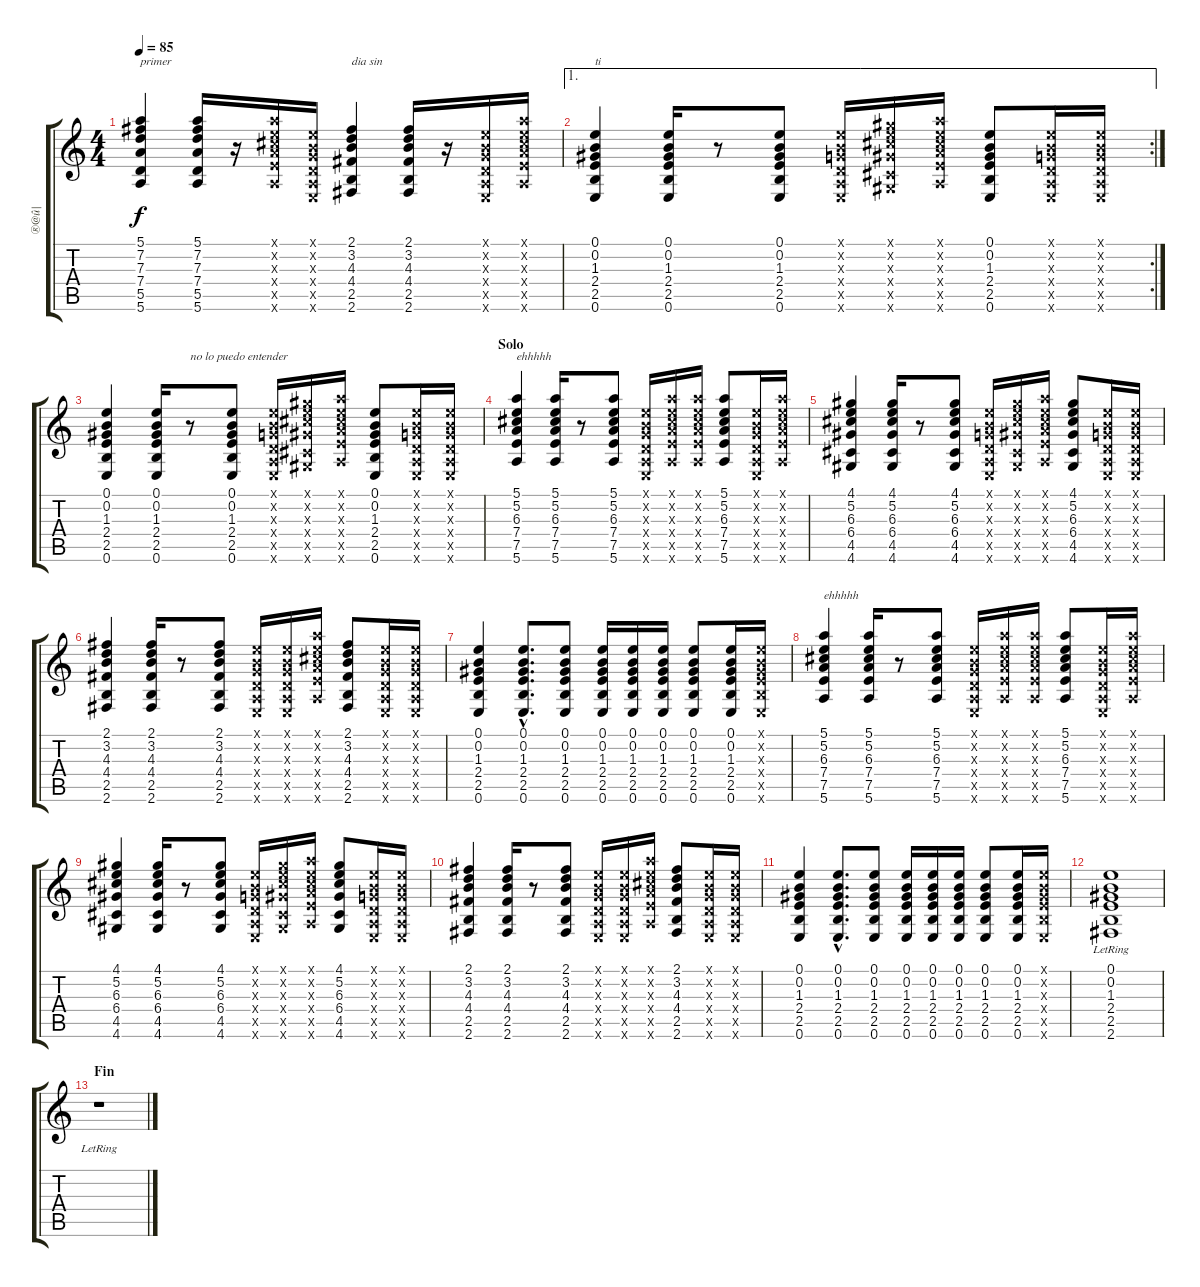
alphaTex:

\track ("®@û|" "®@û|") {instrument acousticguitarnylon}
\staff {score tabs}
\tuning (E4 B3 G3 D3 A2 E2) {hide}
\ts (4 4)
\tempo 85
\clef g2
\ks c
(5.1 7.2 7.3 7.4 5.5 5.6).4{txt "primer" dy f} (5.1 7.2 7.3 7.4 5.5 5.6).16 r.16 (5.1{x} 5.2{x} 6.3{x} 7.4{x} 7.5{x} 5.6{x}).16 (0.1{x} 0.2{x} 0.3{x} 0.4{x} 0.5{x} 0.6{x}).16 (2.1 3.2 4.3 4.4 2.5 2.6).4{txt "dia sin"} (2.1 3.2 4.3 4.4 2.5 2.6).16 r.16 (0.1{x} 0.2{x} 0.3{x} 0.4{x} 0.5{x} 0.6{x}).16 (5.1{x} 5.2{x} 6.3{x} 7.4{x} 7.5{x} 5.6{x}).16 |
\ae 1
\rc 2
(0.1 0.2 1.3 2.4 2.5 0.6).4{txt "ti"} (0.1 0.2 1.3 2.4 2.5 0.6).16 r.8 (0.1 0.2 1.3 2.4 2.5 0.6).8 (0.1{x} 0.2{x} 0.3{x} 0.4{x} 0.5{x} 0.6{x}).16 (4.1{x} 5.2{x} 6.3{x} 6.4{x} 4.5{x} 4.6{x}).16 (5.1{x} 5.2{x} 6.3{x} 7.4{x} 7.5{x} 5.6{x}).16 (0.1 0.2 1.3 2.4 2.5 0.6).8 (0.1{x} 0.2{x} 0.3{x} 0.4{x} 0.5{x} 0.6{x}).16 (0.1{x} 0.2{x} 0.3{x} 0.4{x} 0.5{x} 0.6{x}).16 |
(0.1 0.2 1.3 2.4 2.5 0.6).4{txt "                            no lo puedo entender"} (0.1 0.2 1.3 2.4 2.5 0.6).16 r.8 (0.1 0.2 1.3 2.4 2.5 0.6).8 (0.1{x} 0.2{x} 0.3{x} 0.4{x} 0.5{x} 0.6{x}).16 (4.1{x} 5.2{x} 6.3{x} 6.4{x} 4.5{x} 4.6{x}).16 (5.1{x} 5.2{x} 6.3{x} 7.4{x} 7.5{x} 5.6{x}).16 (0.1 0.2 1.3 2.4 2.5 0.6).8 (0.1{x} 0.2{x} 0.3{x} 0.4{x} 0.5{x} 0.6{x}).16 (0.1{x} 0.2{x} 0.3{x} 0.4{x} 0.5{x} 0.6{x}).16 |
\section ("" "Solo")
(5.1 5.2 6.3 7.4 7.5 5.6).4{txt "ehhhhh" volume 10} (5.1 5.2 6.3 7.4 7.5 5.6).16 r.8 (5.1 5.2 6.3 7.4 7.5 5.6).8 (0.1{x} 0.2{x} 0.3{x} 0.4{x} 0.5{x} 0.6{x}).16 (5.1{x} 5.2{x} 6.3{x} 7.4{x} 7.5{x} 5.6{x}).16 (5.1{x} 5.2{x} 6.3{x} 7.4{x} 7.5{x} 5.6{x}).16 (5.1 5.2 6.3 7.4 7.5 5.6).8 (0.1{x} 0.2{x} 0.3{x} 0.4{x} 0.5{x} 0.6{x}).16 (5.1{x} 5.2{x} 6.3{x} 7.4{x} 7.5{x} 5.6{x}).16 |
(4.1 5.2 6.3 6.4 4.5 4.6).4 (4.1 5.2 6.3 6.4 4.5 4.6).16 r.8 (4.1 5.2 6.3 6.4 4.5 4.6).8 (0.1{x} 0.2{x} 0.3{x} 0.4{x} 0.5{x} 0.6{x}).16 (4.1{x} 5.2{x} 6.3{x} 6.4{x} 4.5{x} 4.6{x}).16 (5.1{x} 5.2{x} 6.3{x} 7.4{x} 7.5{x} 5.6{x}).16 (4.1 5.2 6.3 6.4 4.5 4.6).8 (0.1{x} 0.2{x} 0.3{x} 0.4{x} 0.5{x} 0.6{x}).16 (0.1{x} 0.2{x} 0.3{x} 0.4{x} 0.5{x} 0.6{x}).16 |
(2.1 3.2 4.3 4.4 2.5 2.6).4 (2.1 3.2 4.3 4.4 2.5 2.6).16 r.8 (2.1 3.2 4.3 4.4 2.5 2.6).8 (0.1{x} 0.2{x} 0.3{x} 0.4{x} 0.5{x} 0.6{x}).16 (0.1{x} 0.2{x} 0.3{x} 0.4{x} 0.5{x} 0.6{x}).16 (5.1{x} 5.2{x} 6.3{x} 7.4{x} 7.5{x} 5.6{x}).16 (2.1 3.2 4.3 4.4 2.5 2.6).8 (0.1{x} 0.2{x} 0.3{x} 0.4{x} 0.5{x} 0.6{x}).16 (0.1{x} 0.2{x} 0.3{x} 0.4{x} 0.5{x} 0.6{x}).16 |
(0.1 0.2 1.3 2.4 2.5 0.6).4 (0.1{hac} 0.2{hac} 1.3{hac} 2.4{hac} 2.5{hac} 0.6{hac}).8{d} (0.1 0.2 1.3 2.4 2.5 0.6).8 (0.1 0.2 1.3 2.4 2.5 0.6).16 (0.1 0.2 1.3 2.4 2.5 0.6).16 (0.1 0.2 1.3 2.4 2.5 0.6).16 (0.1 0.2 1.3 2.4 2.5 0.6).8 (0.1 0.2 1.3 2.4 2.5 0.6).16 (0.1{x} 0.2{x} 1.3{x} 2.4{x} 2.5{x} 0.6{x}).16 |
(5.1 5.2 6.3 7.4 7.5 5.6).4{txt "ehhhhh" volume 12} (5.1 5.2 6.3 7.4 7.5 5.6).16 r.8 (5.1 5.2 6.3 7.4 7.5 5.6).8 (0.1{x} 0.2{x} 0.3{x} 0.4{x} 0.5{x} 0.6{x}).16 (5.1{x} 5.2{x} 6.3{x} 7.4{x} 7.5{x} 5.6{x}).16 (5.1{x} 5.2{x} 6.3{x} 7.4{x} 7.5{x} 5.6{x}).16 (5.1 5.2 6.3 7.4 7.5 5.6).8 (0.1{x} 0.2{x} 0.3{x} 0.4{x} 0.5{x} 0.6{x}).16 (5.1{x} 5.2{x} 6.3{x} 7.4{x} 7.5{x} 5.6{x}).16 |
(4.1 5.2 6.3 6.4 4.5 4.6).4 (4.1 5.2 6.3 6.4 4.5 4.6).16 r.8 (4.1 5.2 6.3 6.4 4.5 4.6).8 (0.1{x} 0.2{x} 0.3{x} 0.4{x} 0.5{x} 0.6{x}).16 (4.1{x} 5.2{x} 6.3{x} 6.4{x} 4.5{x} 4.6{x}).16 (5.1{x} 5.2{x} 6.3{x} 7.4{x} 7.5{x} 5.6{x}).16 (4.1 5.2 6.3 6.4 4.5 4.6).8 (0.1{x} 0.2{x} 0.3{x} 0.4{x} 0.5{x} 0.6{x}).16 (0.1{x} 0.2{x} 0.3{x} 0.4{x} 0.5{x} 0.6{x}).16 |
(2.1 3.2 4.3 4.4 2.5 2.6).4 (2.1 3.2 4.3 4.4 2.5 2.6).16 r.8 (2.1 3.2 4.3 4.4 2.5 2.6).8 (0.1{x} 0.2{x} 0.3{x} 0.4{x} 0.5{x} 0.6{x}).16 (0.1{x} 0.2{x} 0.3{x} 0.4{x} 0.5{x} 0.6{x}).16 (5.1{x} 5.2{x} 6.3{x} 7.4{x} 7.5{x} 5.6{x}).16 (2.1 3.2 4.3 4.4 2.5 2.6).8 (0.1{x} 0.2{x} 0.3{x} 0.4{x} 0.5{x} 0.6{x}).16 (0.1{x} 0.2{x} 0.3{x} 0.4{x} 0.5{x} 0.6{x}).16 |
(0.1 0.2 1.3 2.4 2.5 0.6).4 (0.1{hac} 0.2{hac} 1.3{hac} 2.4{hac} 2.5{hac} 0.6{hac}).8{d} (0.1 0.2 1.3 2.4 2.5 0.6).8 (0.1 0.2 1.3 2.4 2.5 0.6).16 (0.1 0.2 1.3 2.4 2.5 0.6).16 (0.1 0.2 1.3 2.4 2.5 0.6).16 (0.1 0.2 1.3 2.4 2.5 0.6).8 (0.1 0.2 1.3 2.4 2.5 0.6).16 (0.1{x} 0.2{x} 1.3{x} 2.4{x} 2.5{x} 0.6{x}).16 |
(0.1 0.2 1.3 2.4 2.5 2.6{lr}).1 |
\section ("" "Fin")
r.1
